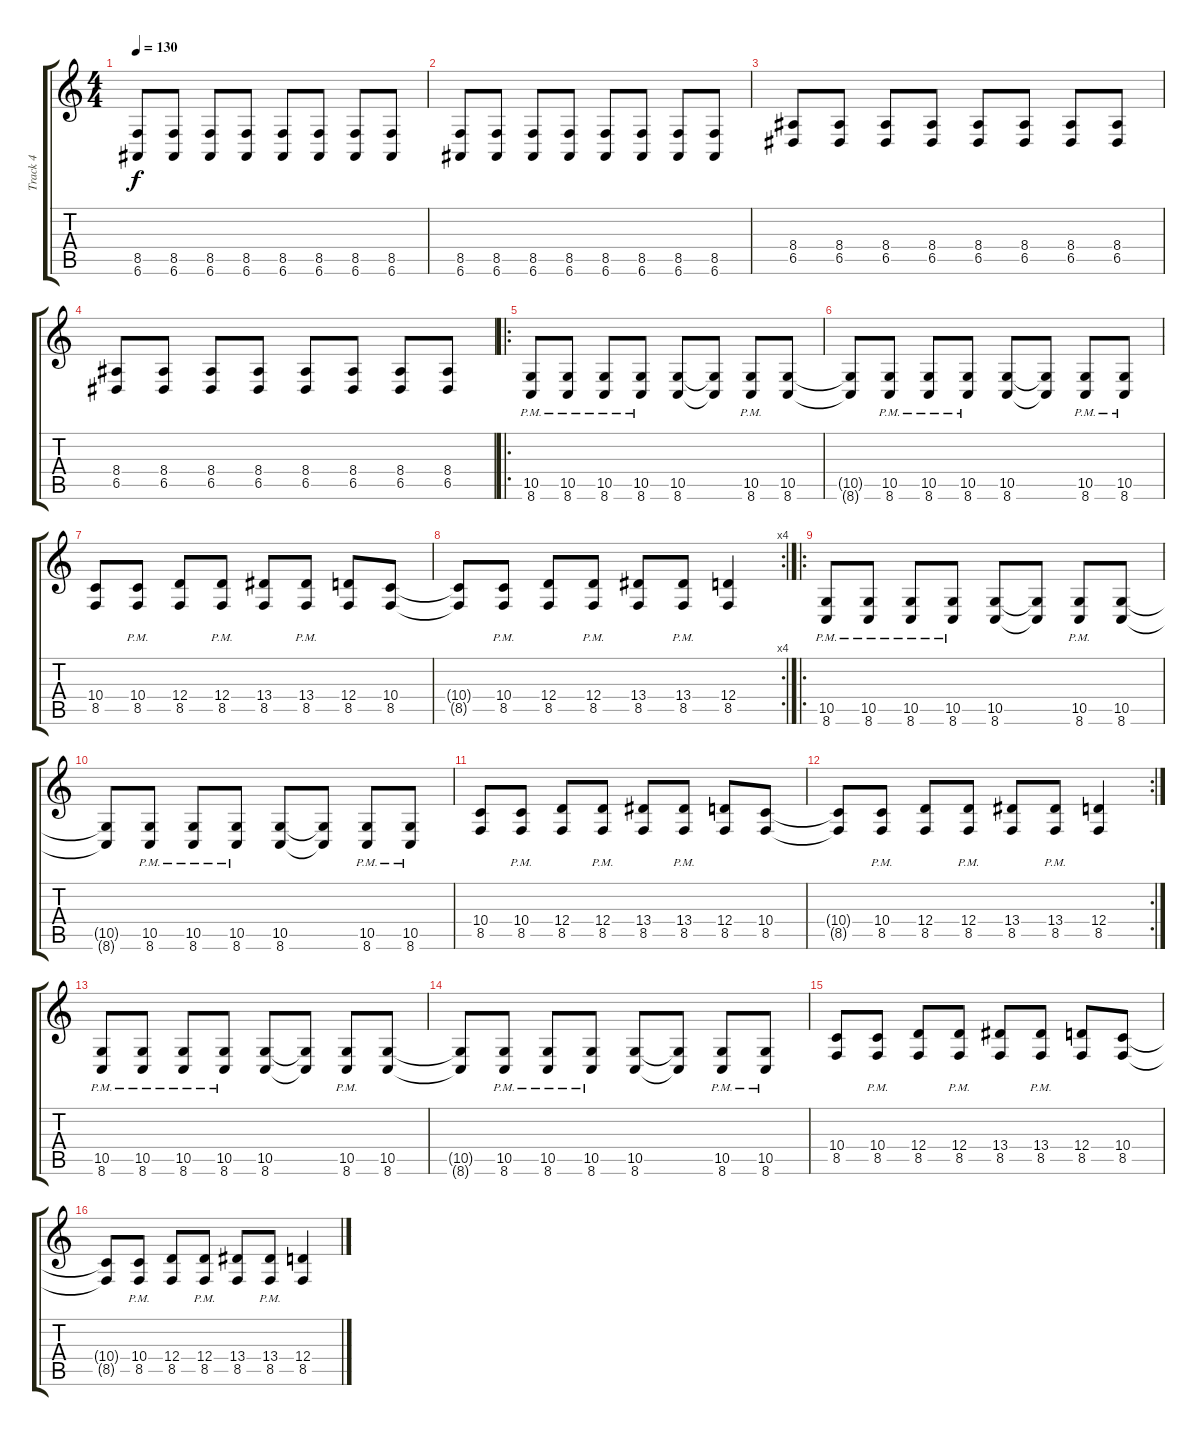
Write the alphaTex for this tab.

\track ("Track 4" "Track 4") {instrument brightacousticpiano}
\staff {score tabs}
\tuning (E4 B3 G3 D3 A2 E2) {hide}
\ts (4 4)
\tempo 130
\clef g2
\ks c
(8.5 6.6).8{dy f} (8.5 6.6).8 (8.5 6.6).8 (8.5 6.6).8 (8.5 6.6).8 (8.5 6.6).8 (8.5 6.6).8 (8.5 6.6).8 |
(8.5 6.6).8 (8.5 6.6).8 (8.5 6.6).8 (8.5 6.6).8 (8.5 6.6).8 (8.5 6.6).8 (8.5 6.6).8 (8.5 6.6).8 |
(8.4 6.5).8 (8.4 6.5).8 (8.4 6.5).8 (8.4 6.5).8 (8.4 6.5).8 (8.4 6.5).8 (8.4 6.5).8 (8.4 6.5).8 |
(8.4 6.5).8 (8.4 6.5).8 (8.4 6.5).8 (8.4 6.5).8 (8.4 6.5).8 (8.4 6.5).8 (8.4 6.5).8 (8.4 6.5).8 |
\ro
(10.5{pm} 8.6{pm}).8 (10.5{pm} 8.6{pm}).8 (10.5{pm} 8.6{pm}).8 (10.5{pm} 8.6{pm}).8 (10.5 8.6).8 (10.5{t} 8.6{t}).8 (10.5{pm} 8.6{pm}).8 (10.5 8.6).8 |
(10.5{t} 8.6{t}).8 (10.5{pm} 8.6{pm}).8 (10.5{pm} 8.6{pm}).8 (10.5{pm} 8.6{pm}).8 (10.5 8.6).8 (10.5{t} 8.6{t}).8 (10.5{pm} 8.6{pm}).8 (10.5{pm} 8.6{pm}).8 |
(10.4 8.5).8 (10.4{pm} 8.5{pm}).8 (12.4 8.5).8 (12.4{pm} 8.5{pm}).8 (13.4 8.5).8 (13.4{pm} 8.5{pm}).8 (12.4 8.5).8 (10.4 8.5).8 |
\rc 4
(10.4{t} 8.5{t}).8 (10.4{pm} 8.5{pm}).8 (12.4 8.5).8 (12.4{pm} 8.5{pm}).8 (13.4 8.5).8 (13.4{pm} 8.5{pm}).8 (12.4 8.5).4 |
\ro
(10.5{pm} 8.6{pm}).8 (10.5{pm} 8.6{pm}).8 (10.5{pm} 8.6{pm}).8 (10.5{pm} 8.6{pm}).8 (10.5 8.6).8 (10.5{t} 8.6{t}).8 (10.5{pm} 8.6{pm}).8 (10.5 8.6).8 |
(10.5{t} 8.6{t}).8 (10.5{pm} 8.6{pm}).8 (10.5{pm} 8.6{pm}).8 (10.5{pm} 8.6{pm}).8 (10.5 8.6).8 (10.5{t} 8.6{t}).8 (10.5{pm} 8.6{pm}).8 (10.5{pm} 8.6{pm}).8 |
(10.4 8.5).8 (10.4{pm} 8.5{pm}).8 (12.4 8.5).8 (12.4{pm} 8.5{pm}).8 (13.4 8.5).8 (13.4{pm} 8.5{pm}).8 (12.4 8.5).8 (10.4 8.5).8 |
\rc 2
(10.4{t} 8.5{t}).8 (10.4{pm} 8.5{pm}).8 (12.4 8.5).8 (12.4{pm} 8.5{pm}).8 (13.4 8.5).8 (13.4{pm} 8.5{pm}).8 (12.4 8.5).4 |
(10.5{pm} 8.6{pm}).8 (10.5{pm} 8.6{pm}).8 (10.5{pm} 8.6{pm}).8 (10.5{pm} 8.6{pm}).8 (10.5 8.6).8 (10.5{t} 8.6{t}).8 (10.5{pm} 8.6{pm}).8 (10.5 8.6).8 |
(10.5{t} 8.6{t}).8 (10.5{pm} 8.6{pm}).8 (10.5{pm} 8.6{pm}).8 (10.5{pm} 8.6{pm}).8 (10.5 8.6).8 (10.5{t} 8.6{t}).8 (10.5{pm} 8.6{pm}).8 (10.5{pm} 8.6{pm}).8 |
(10.4 8.5).8 (10.4{pm} 8.5{pm}).8 (12.4 8.5).8 (12.4{pm} 8.5{pm}).8 (13.4 8.5).8 (13.4{pm} 8.5{pm}).8 (12.4 8.5).8 (10.4 8.5).8 |
(10.4{t} 8.5{t}).8 (10.4{pm} 8.5{pm}).8 (12.4 8.5).8 (12.4{pm} 8.5{pm}).8 (13.4 8.5).8 (13.4{pm} 8.5{pm}).8 (12.4 8.5).4
